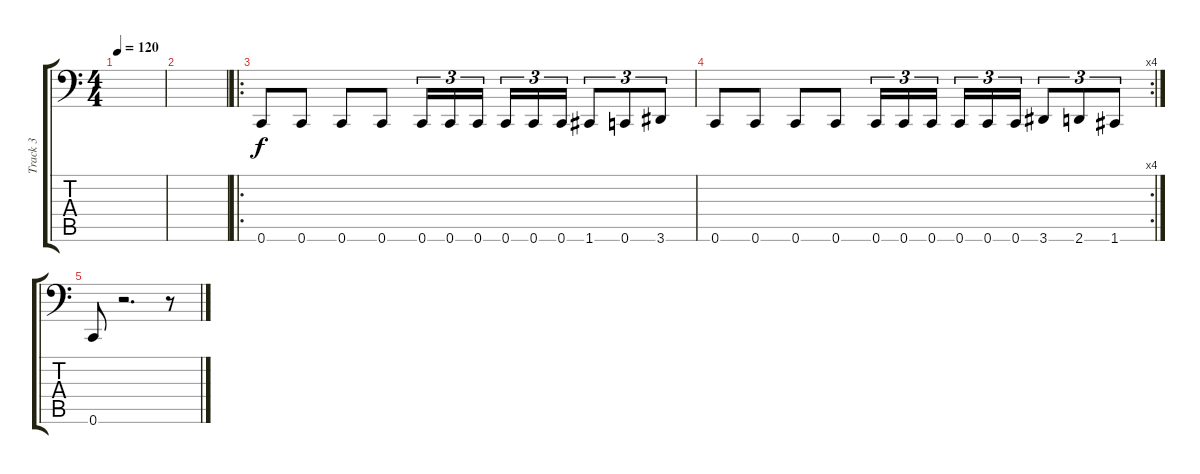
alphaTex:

\track ("Track 3" "Track 3") {instrument electricbasspick}
\staff {score tabs}
\tuning (D3 A2 F2 C2 G1 C1) {hide}
\ts (4 4)
\tempo 120
\clef f4
\ks c
|
|
\ro
0.6.8 0.6.8 0.6.8 0.6.8 0.6.16{tu (3 2)} 0.6.16{tu (3 2)} 0.6.16{tu (3 2) beam splitsecondary} 0.6.16{tu (3 2)} 0.6.16{tu (3 2)} 0.6.16{tu (3 2)} 1.6.8{tu (3 2)} 0.6.8{tu (3 2)} 3.6.8{tu (3 2)} |
\rc 4
0.6.8 0.6.8 0.6.8 0.6.8 0.6.16{tu (3 2)} 0.6.16{tu (3 2)} 0.6.16{tu (3 2) beam splitsecondary} 0.6.16{tu (3 2)} 0.6.16{tu (3 2)} 0.6.16{tu (3 2)} 3.6.8{tu (3 2)} 2.6.8{tu (3 2)} 1.6.8{tu (3 2)} |
0.6.8 r.2{d} r.8
